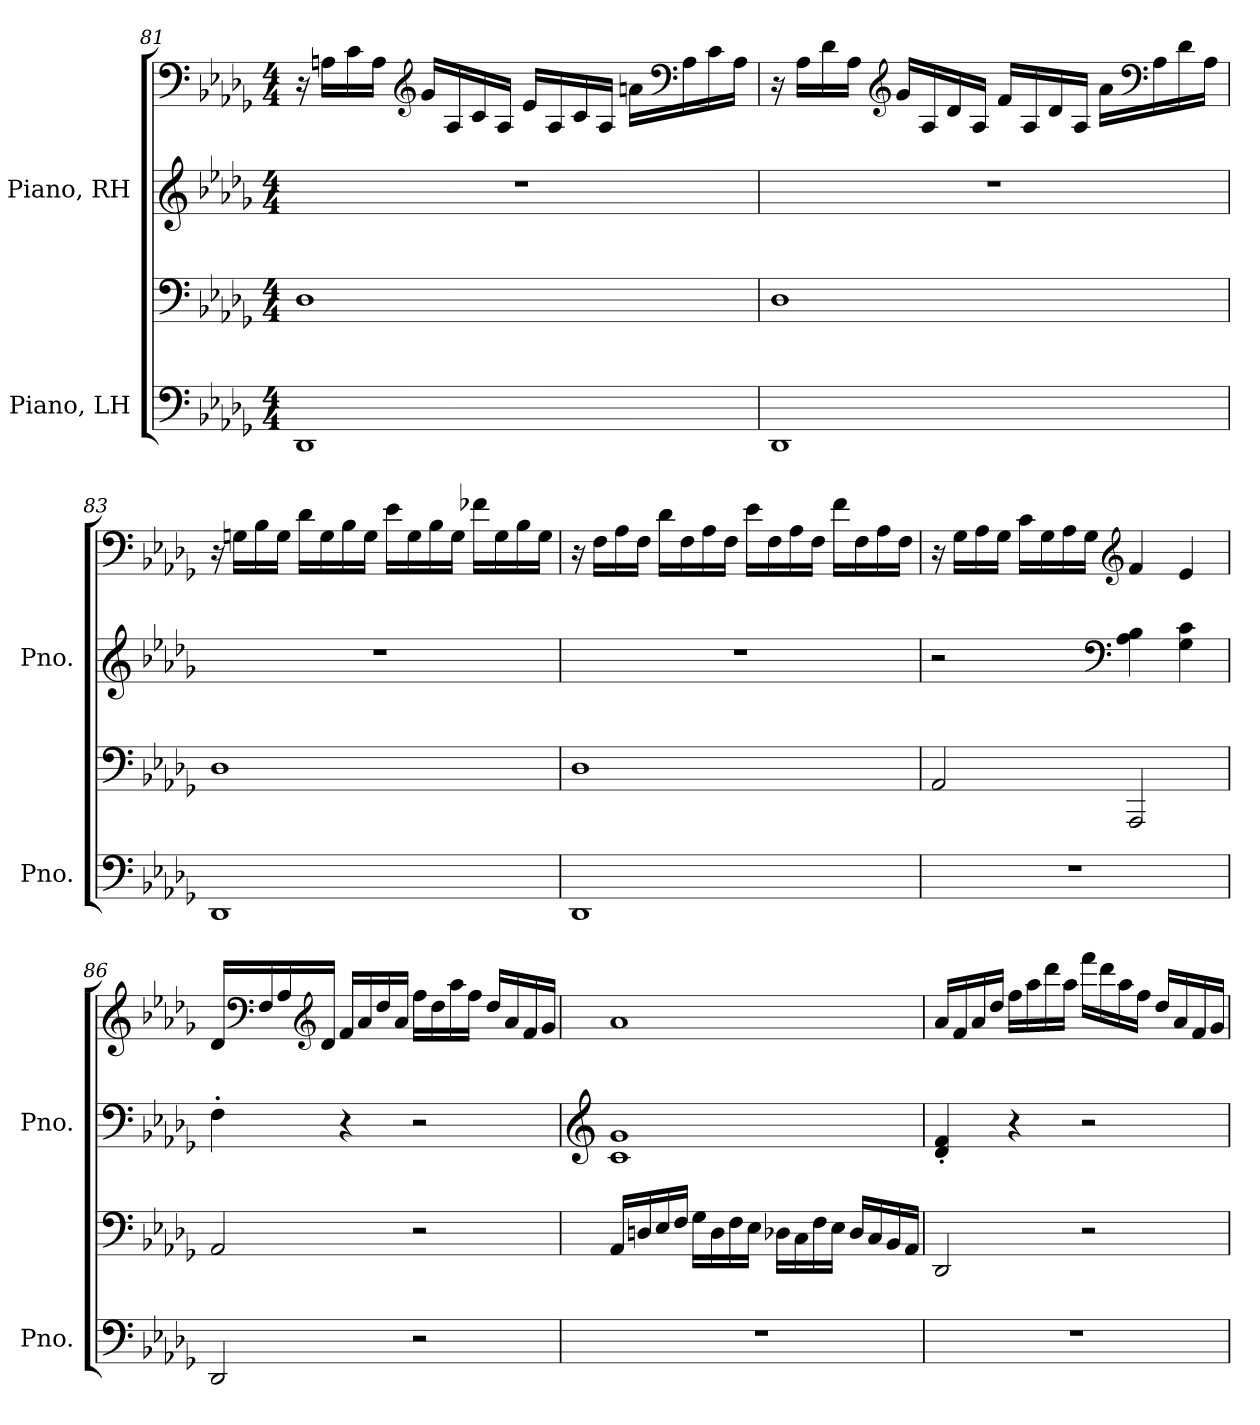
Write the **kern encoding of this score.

**kern	**kern	**kern	**kern
*part2	*part2	*part1	*part1
*staff4	*staff3	*staff2	*staff1
*I"Piano, LH	*	*I"Piano, RH	*
*I'Pno.	*	*I'Pno.	*
!!LO:PB:g=z
*clefF4	*clefF4	*clefG2	*clefF4
*k[b-e-a-d-g-]	*k[b-e-a-d-g-]	*k[b-e-a-d-g-]	*k[b-e-a-d-g-]
*M4/4	*M4/4	*M4/4	*M4/4
=81	=81	=81	=81
1DD-	1D-	1r	16r
.	.	.	16An\LL
.	.	.	16c\
.	.	.	16A\JJ
*	*	*	*clefG2
.	.	.	16g-/LL
.	.	.	16A/
.	.	.	16c/
.	.	.	16A/JJ
.	.	.	16e-/LL
.	.	.	16A/
.	.	.	16c/
.	.	.	16A/JJ
.	.	.	16an\LL
*	*	*	*clefF4
.	.	.	16A\
.	.	.	16c\
.	.	.	16A\JJ
=82	=82	=82	=82
1DD-	1D-	1r	16r
.	.	.	16A-\LL
.	.	.	16d-\
.	.	.	16A-\JJ
*	*	*	*clefG2
.	.	.	16g-/LL
.	.	.	16A-/
.	.	.	16d-/
.	.	.	16A-/JJ
.	.	.	16f/LL
.	.	.	16A-/
.	.	.	16d-/
.	.	.	16A-/JJ
.	.	.	16a-\LL
*	*	*	*clefF4
.	.	.	16A-\
.	.	.	16d-\
.	.	.	16A-\JJ
!!LO:LB:g=z
=83	=83	=83	=83
1DD-	1D-	1r	16r
.	.	.	16Gn\LL
.	.	.	16B-\
.	.	.	16G\JJ
.	.	.	16d-\LL
.	.	.	16G\
.	.	.	16B-\
.	.	.	16G\JJ
.	.	.	16e-\LL
.	.	.	16G\
.	.	.	16B-\
.	.	.	16G\JJ
.	.	.	16f-X\LL
.	.	.	16G\
.	.	.	16B-\
.	.	.	16G\JJ
=84	=84	=84	=84
1DD-	1D-	1r	16r
.	.	.	16F\LL
.	.	.	16A-\
.	.	.	16F\JJ
.	.	.	16d-\LL
.	.	.	16F\
.	.	.	16A-\
.	.	.	16F\JJ
.	.	.	16e-\LL
.	.	.	16F\
.	.	.	16A-\
.	.	.	16F\JJ
.	.	.	16f\LL
.	.	.	16F\
.	.	.	16A-\
.	.	.	16F\JJ
!!LO:LB:g=z
=85	=85	=85	=85
1r	2AA-/	2r	16r
.	.	.	16G-\LL
.	.	.	16A-\
.	.	.	16G-\JJ
.	.	.	16c\LL
.	.	.	16G-\
.	.	.	16A-\
.	.	.	16G-\JJ
*	*	*clefF4	*clefG2
.	2AAA-/	4A-\ 4B-\	4f/
.	.	4G-\ 4c\	4e-/
=86	=86	=86	=86
2DD-/	2AA-/	4F'\	16d-/LL
*	*	*	*clefF4
.	.	.	16F/
.	.	.	16A-/
*	*	*	*clefG2
.	.	.	16d-/JJ
.	.	4r	16f/LL
.	.	.	16a-/
.	.	.	16dd-/
.	.	.	16a-/JJ
2r	2r	2r	16ff\LL
.	.	.	16dd-\
.	.	.	16aa-\
.	.	.	16ff\JJ
.	.	.	16dd-/LL
.	.	.	16a-/
.	.	.	16f/
.	.	.	16g-/JJ
!!LO:PB:g=z
=87	=87	=87	=87
*	*	*clefG2	*
1r	16AA-/LL	1c 1g-	1a-
.	16Dn/	.	.
.	16E-/	.	.
.	16F/JJ	.	.
.	16G-\LL	.	.
.	16D\	.	.
.	16F\	.	.
.	16E-\JJ	.	.
.	16D-X\LL	.	.
.	16C\	.	.
.	16F\	.	.
.	16E-\JJ	.	.
.	16D-/LL	.	.
.	16C/	.	.
.	16BB-/	.	.
.	16AA-/JJ	.	.
=88	=88	=88	=88
1r	2DD-/	4d-/' 4f/'	16a-/LL
.	.	.	16f/
.	.	.	16a-/
.	.	.	16dd-/JJ
.	.	4r	16ff\LL
.	.	.	16aa-\
.	.	.	16ddd-\
.	.	.	16aa-\JJ
.	2r	2r	16fff\LL
.	.	.	16ddd-\
.	.	.	16aa-\
.	.	.	16ff\JJ
.	.	.	16dd-/LL
.	.	.	16a-/
.	.	.	16f/
.	.	.	16g-/JJ
=	=	=	=
*-	*-	*-	*-
